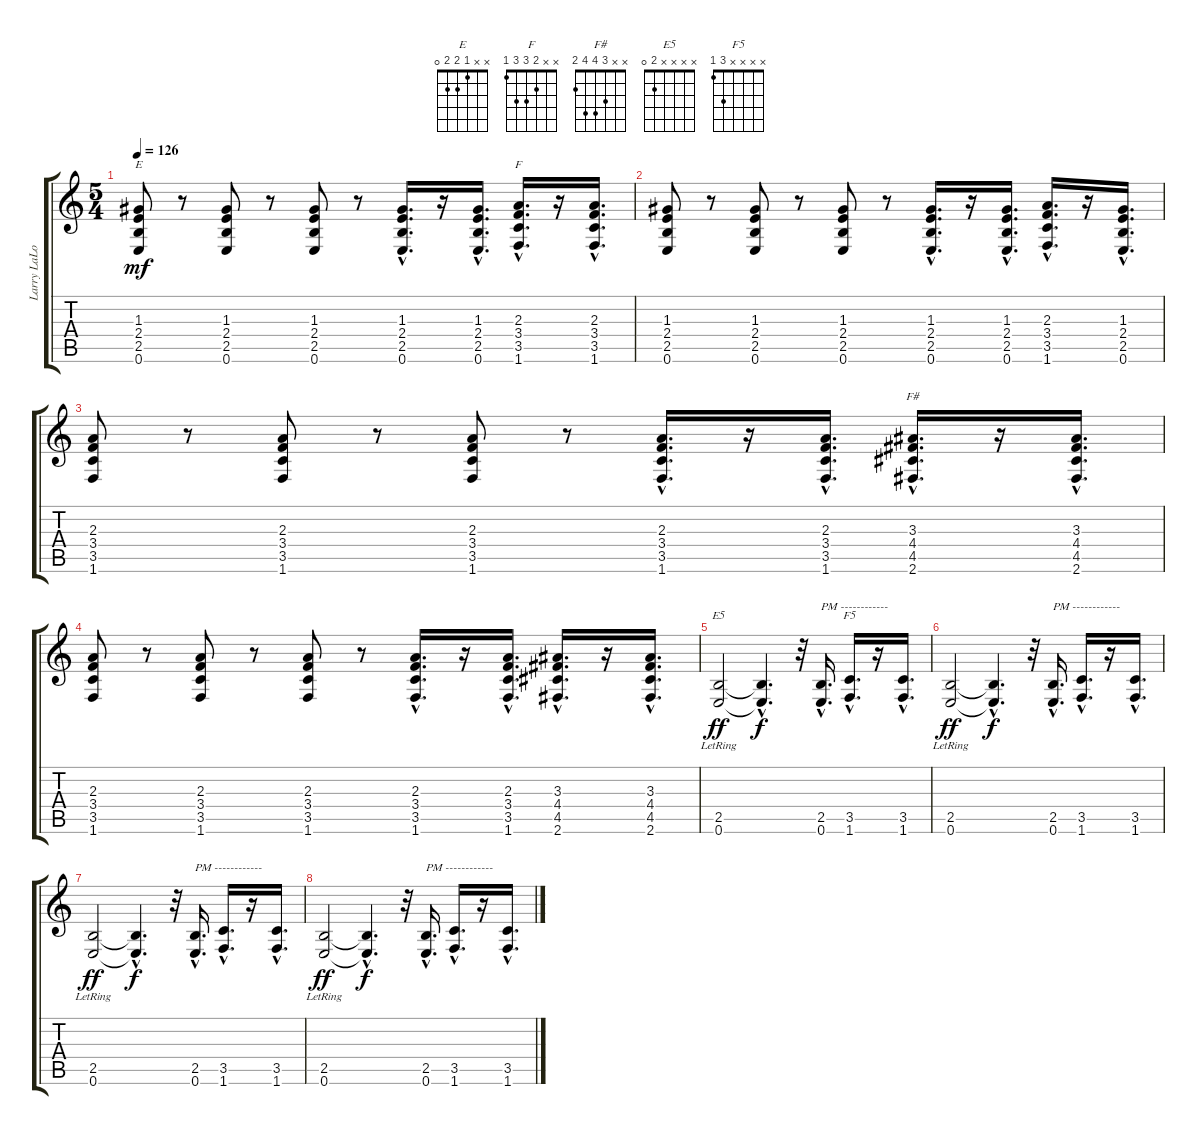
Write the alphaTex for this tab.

\track ("Larry LaLonde / Rythmic Guitar" "Larry LaLo") {instrument distortionguitar}
\staff {score tabs}
\tuning (E4 B3 G3 D3 A2 E2) {hide}
\chord ("E" x x 1 2 2 0)
\chord ("F" x x 2 3 3 1)
\chord ("F#" x x 3 4 4 2)
\chord ("E5" x x x x 2 0)
\chord ("F5" x x x x 3 1)
\ts (5 4)
\tempo 126
\clef g2
\ks c
(1.3 2.4 2.5 0.6).8{ch "E" dy mf} r.8 (1.3 2.4 2.5 0.6).8 r.8 (1.3 2.4 2.5 0.6).8 r.8 (1.3{hac} 2.4{hac} 2.5{hac} 0.6{hac}).16{d} r.16 (1.3{hac} 2.4{hac} 2.5{hac} 0.6{hac}).16{d} (2.3{hac} 3.4{hac} 3.5{hac} 1.6{hac}).16{d ch "F"} r.16 (2.3{hac} 3.4{hac} 3.5{hac} 1.6{hac}).16{d} |
(1.3 2.4 2.5 0.6).8 r.8 (1.3 2.4 2.5 0.6).8 r.8 (1.3 2.4 2.5 0.6).8 r.8 (1.3{hac} 2.4{hac} 2.5{hac} 0.6{hac}).16{d} r.16 (1.3{hac} 2.4{hac} 2.5{hac} 0.6{hac}).16{d} (2.3{hac} 3.4{hac} 3.5{hac} 1.6{hac}).16{d} r.16 (1.3{hac} 2.4{hac} 2.5{hac} 0.6{hac}).16{d} |
(2.3 3.4 3.5 1.6).8 r.8 (2.3 3.4 3.5 1.6).8 r.8 (2.3 3.4 3.5 1.6).8 r.8 (2.3{hac} 3.4{hac} 3.5{hac} 1.6{hac}).16{d} r.16 (2.3{hac} 3.4{hac} 3.5{hac} 1.6{hac}).16{d} (3.3{hac} 4.4{hac} 4.5{hac} 2.6{hac}).16{d ch "F#"} r.16 (3.3{hac} 4.4{hac} 4.5{hac} 2.6{hac}).16{d} |
(2.3 3.4 3.5 1.6).8 r.8 (2.3 3.4 3.5 1.6).8 r.8 (2.3 3.4 3.5 1.6).8 r.8 (2.3{hac} 3.4{hac} 3.5{hac} 1.6{hac}).16{d} r.16 (2.3{hac} 3.4{hac} 3.5{hac} 1.6{hac}).16{d} (3.3{hac} 4.4{hac} 4.5{hac} 2.6{hac}).16{d} r.16 (3.3{hac} 4.4{hac} 4.5{hac} 2.6{hac}).16{d} |
(2.5{lr} 0.6{lr}).2{ch "E5" dy ff volume 14} (2.5{hac t} 0.6{hac t}).4{d dy f} r.32 (2.5{hac} 0.6{hac}).16{d txt "PM ------------"} (3.5{hac} 1.6{hac}).16{d ch "F5"} r.16 (3.5{hac} 1.6{hac}).16{d} |
(2.5{lr} 0.6{lr}).2{dy ff} (2.5{hac t} 0.6{hac t}).4{d dy f} r.32 (2.5{hac} 0.6{hac}).16{d txt "PM ------------"} (3.5{hac} 1.6{hac}).16{d} r.16 (3.5{hac} 1.6{hac}).16{d} |
(2.5{lr} 0.6{lr}).2{dy ff} (2.5{hac t} 0.6{hac t}).4{d dy f} r.32 (2.5{hac} 0.6{hac}).16{d txt "PM ------------"} (3.5{hac} 1.6{hac}).16{d} r.16 (3.5{hac} 1.6{hac}).16{d} |
(2.5{lr} 0.6{lr}).2{dy ff} (2.5{hac t} 0.6{hac t}).4{d dy f} r.32 (2.5{hac} 0.6{hac}).16{d txt "PM ------------"} (3.5{hac} 1.6{hac}).16{d} r.16 (3.5{hac} 1.6{hac}).16{d}
